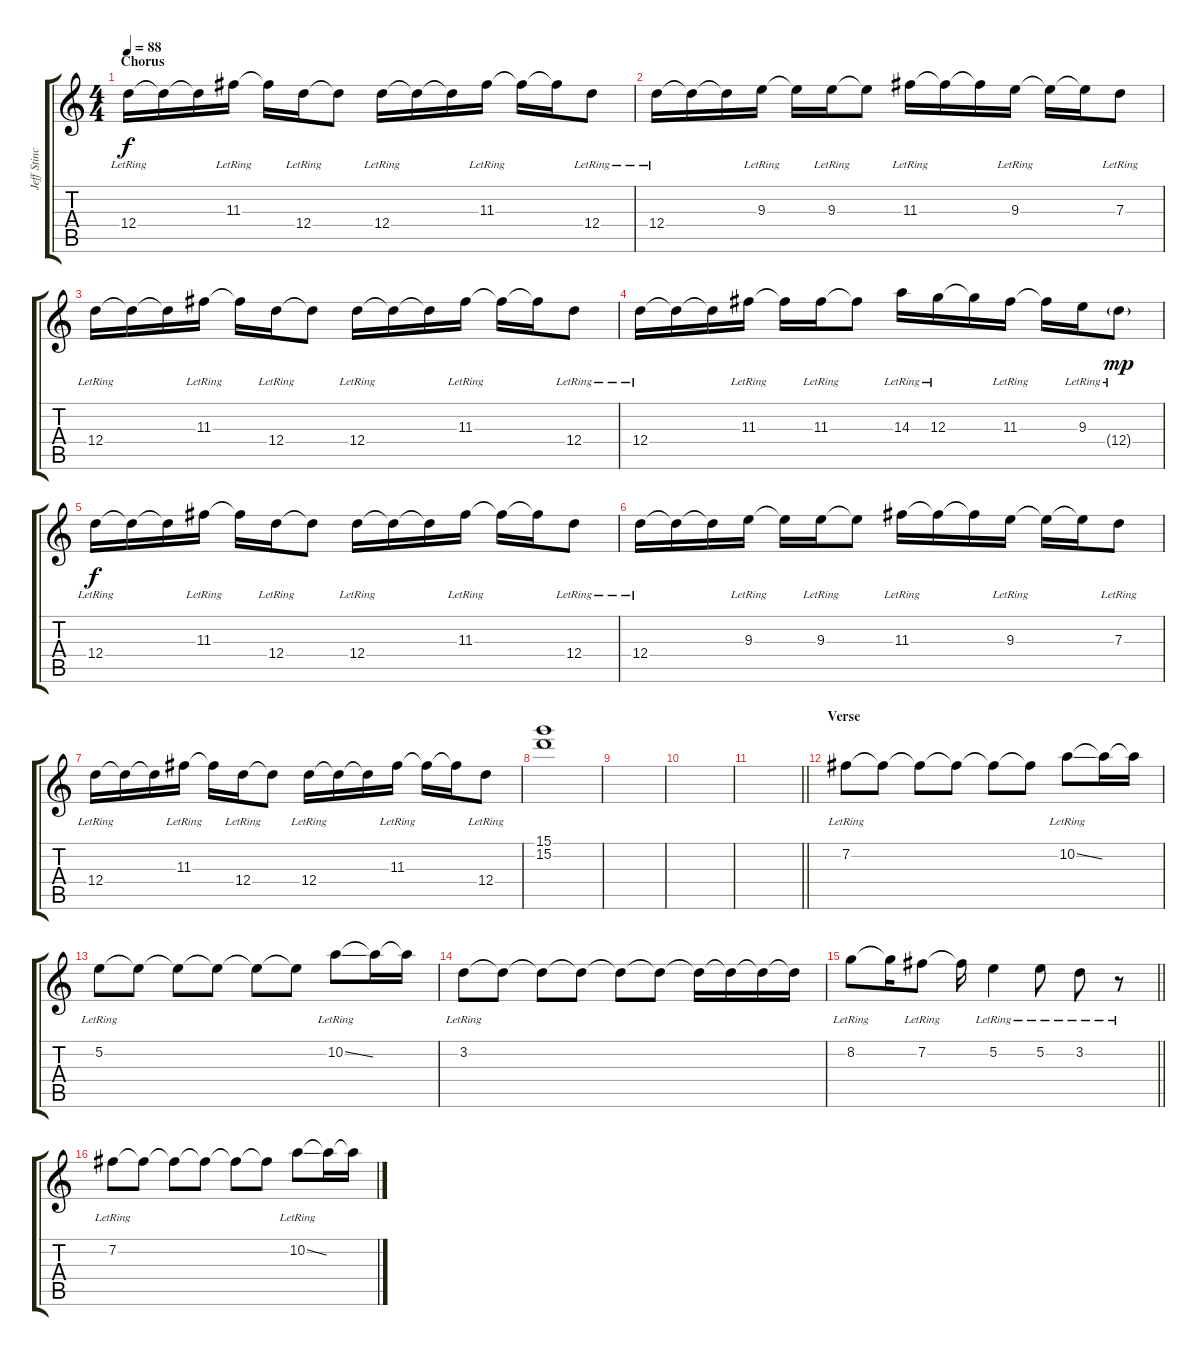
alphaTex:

\track ("Jeff Stinco" "Jeff Stinc") {instrument acousticguitarsteel}
\staff {score tabs}
\tuning (E4 B3 G3 D3 A2 E2) {hide}
\ts (4 4)
\section ("" "Chorus")
\tempo 88
\clef g2
\ks c
12.4{lr}.16{dy f} 12.4{t}.16 12.4{t}.16 11.3{lr}.16 11.3{t}.16 12.4{lr}.16 12.4{t}.8 12.4{lr}.16 12.4{t}.16 12.4{t}.16 11.3{lr}.16 11.3{t}.16 11.3{t}.16 12.4{lr}.8 |
12.4{lr}.16 12.4{t}.16 12.4{t}.16 9.3{lr}.16 9.3{t}.16 9.3{lr}.16 9.3{t}.8 11.3{lr}.16 11.3{t}.16 11.3{t}.16 9.3{lr}.16 9.3{t}.16 9.3{t}.16 7.3{lr}.8 |
12.4{lr}.16 12.4{t}.16 12.4{t}.16 11.3{lr}.16 11.3{t}.16 12.4{lr}.16 12.4{t}.8 12.4{lr}.16 12.4{t}.16 12.4{t}.16 11.3{lr}.16 11.3{t}.16 11.3{t}.16 12.4{lr}.8 |
12.4{lr}.16 12.4{t}.16 12.4{t}.16 11.3{lr}.16 11.3{t}.16 11.3{lr}.16 11.3{t}.8 14.3{lr}.16 12.3{lr}.16 12.3{t}.16 11.3{lr}.16 11.3{t}.16 9.3{lr}.16 12.4{g lr}.8{dy mp} |
12.4{lr}.16{dy f} 12.4{t}.16 12.4{t}.16 11.3{lr}.16 11.3{t}.16 12.4{lr}.16 12.4{t}.8 12.4{lr}.16 12.4{t}.16 12.4{t}.16 11.3{lr}.16 11.3{t}.16 11.3{t}.16 12.4{lr}.8 |
12.4{lr}.16 12.4{t}.16 12.4{t}.16 9.3{lr}.16 9.3{t}.16 9.3{lr}.16 9.3{t}.8 11.3{lr}.16 11.3{t}.16 11.3{t}.16 9.3{lr}.16 9.3{t}.16 9.3{t}.16 7.3{lr}.8 |
12.4{lr}.16 12.4{t}.16 12.4{t}.16 11.3{lr}.16 11.3{t}.16 12.4{lr}.16 12.4{t}.8 12.4{lr}.16 12.4{t}.16 12.4{t}.16 11.3{lr}.16 11.3{t}.16 11.3{t}.16 12.4{lr}.8 |
(15.1 15.2).1 |
|
|
\barLineRight lightlight
|
\section ("" "Verse")
7.2{lr}.8 7.2{t}.8 7.2{t}.8 7.2{t}.8 7.2{t}.8 7.2{t}.8 10.2{ss lr}.8 10.2{t}.16 10.2{t}.16 |
5.2{lr}.8 5.2{t}.8 5.2{t}.8 5.2{t}.8 5.2{t}.8 5.2{t}.8 10.2{ss lr}.8 10.2{t}.16 10.2{t}.16 |
3.2{lr}.8 3.2{t}.8 3.2{t}.8 3.2{t}.8 3.2{t}.8 3.2{t}.8 3.2{t}.16 3.2{t}.16 3.2{t}.16 3.2{t}.16 |
\barLineRight lightlight
8.2{lr}.8 8.2{t}.16 7.2{lr}.8 7.2{t}.16 5.2{lr}.4 5.2{lr}.8 3.2{lr}.8 r.8 |
7.2{lr}.8 7.2{t}.8 7.2{t}.8 7.2{t}.8 7.2{t}.8 7.2{t}.8 10.2{ss lr}.8 10.2{t}.16 10.2{t}.16
